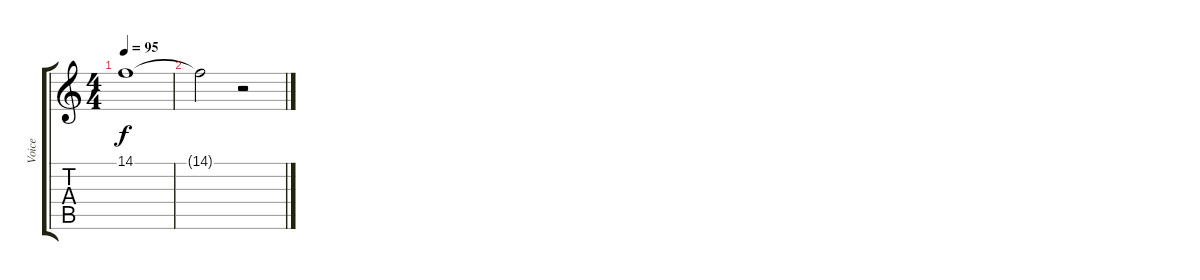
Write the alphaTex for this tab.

\track ("Voice" "Voice") {instrument lead6voice}
\staff {score tabs}
\tuning (Eb4 Bb3 Gb3 Db3 Ab2 Eb2) {hide}
\ts (4 4)
\tempo 95
\clef g2
\ks c
14.1.1{dy f} |
14.1{t}.2{volume 0} r.2{volume 16}
